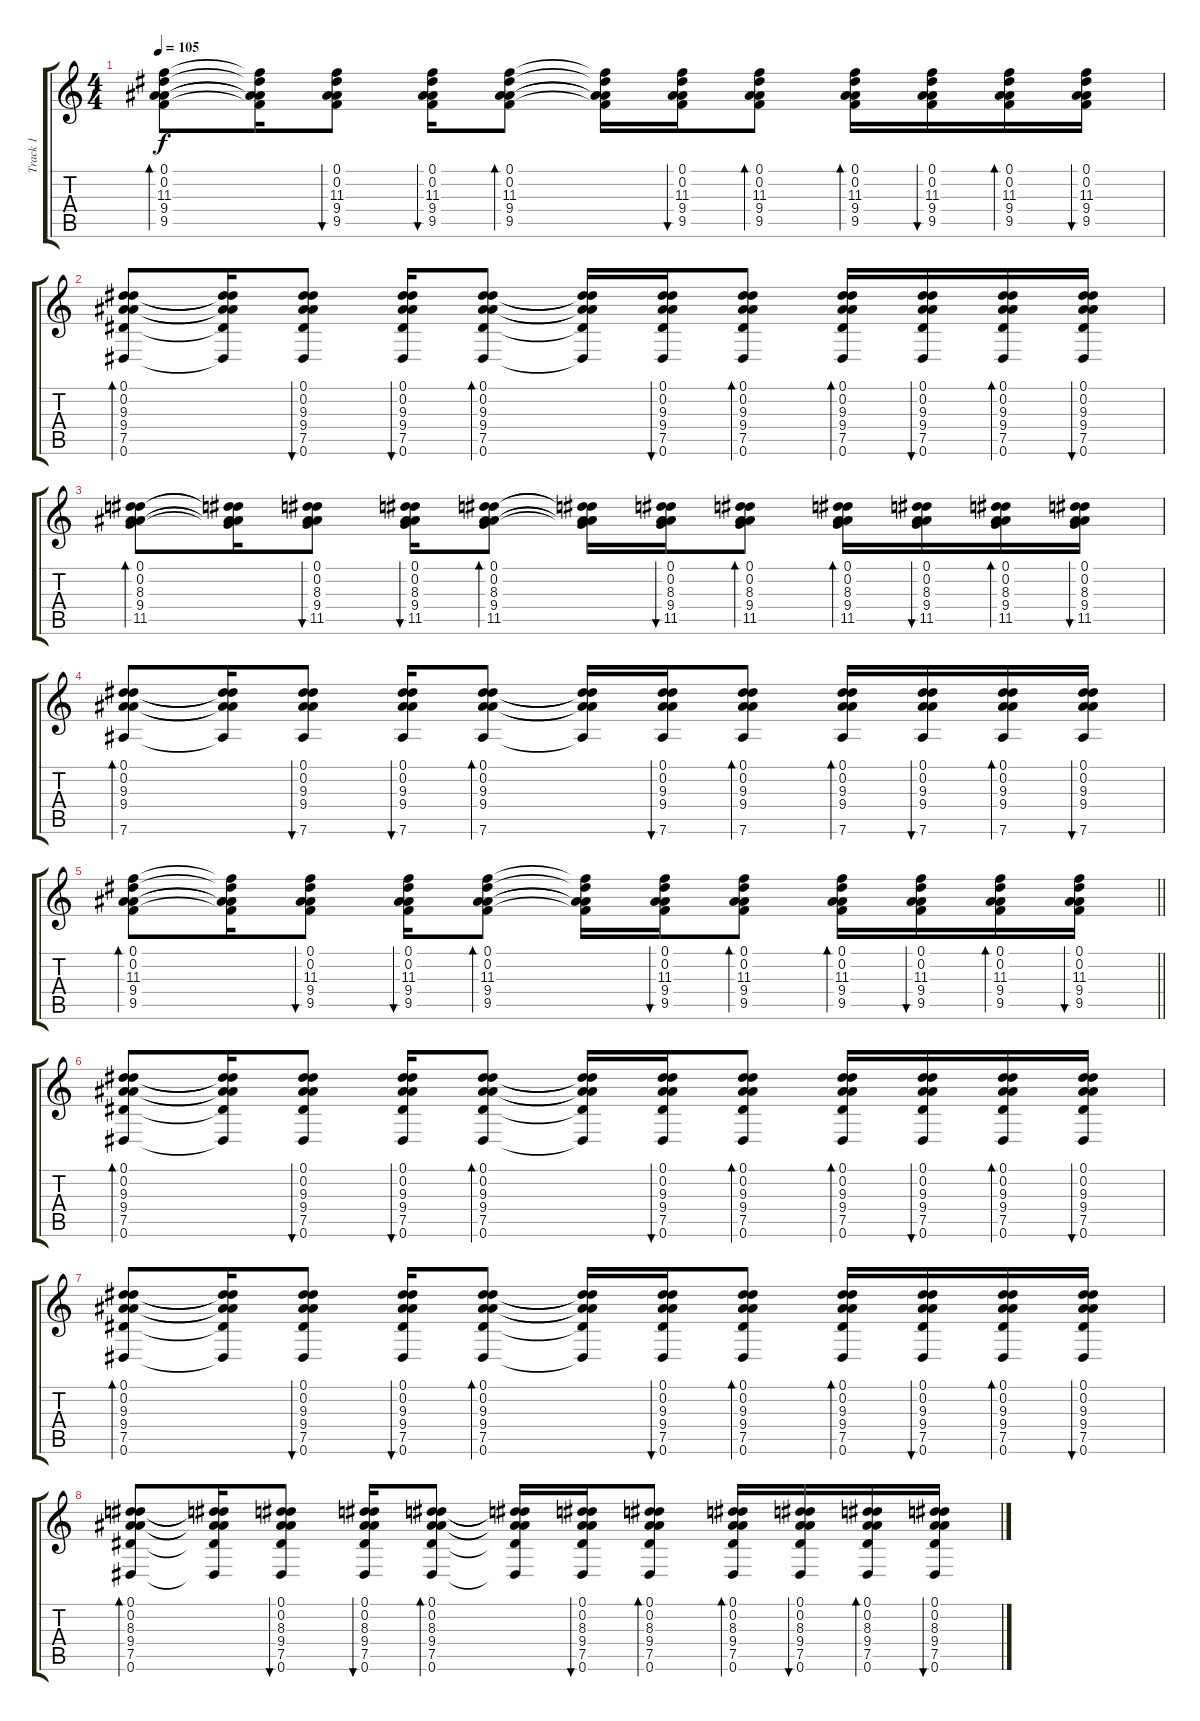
\track ("Track 1" "Track 1") {instrument acousticguitarsteel}
\staff {score tabs}
\tuning (Eb4 Bb3 Gb3 Db3 Ab2 Eb2) {hide}
\ts (4 4)
\tempo 105
\clef g2
\ks c
(0.1 0.2 11.3 9.4 9.5).8{bd 60 dy f} (0.1{t} 0.2{t} 11.3{t} 9.4{t} 9.5{t}).16 (0.1 0.2 11.3 9.4 9.5).8{bu 60} (0.1 0.2 11.3 9.4 9.5).16{bu 60} (0.1 0.2 11.3 9.4 9.5).8{bd 60} (0.1{t} 0.2{t} 11.3{t} 9.4{t} 9.5{t}).16 (0.1 0.2 11.3 9.4 9.5).16{bu 60} (0.1 0.2 11.3 9.4 9.5).8{bd 60} (0.1 0.2 11.3 9.4 9.5).16{bd 60} (0.1 0.2 11.3 9.4 9.5).16{bu 60} (0.1 0.2 11.3 9.4 9.5).16{bd 60} (0.1 0.2 11.3 9.4 9.5).16{bu 60} |
(0.1 0.2 9.3 9.4 7.5 0.6).8{bd 60} (0.1{t} 0.2{t} 9.3{t} 9.4{t} 7.5{t} 0.6{t}).16 (0.1 0.2 9.3 9.4 7.5 0.6).8{bu 60} (0.1 0.2 9.3 9.4 7.5 0.6).16{bu 60} (0.1 0.2 9.3 9.4 7.5 0.6).8{bd 60} (0.1{t} 0.2{t} 9.3{t} 9.4{t} 7.5{t} 0.6{t}).16 (0.1 0.2 9.3 9.4 7.5 0.6).16{bu 60} (0.1 0.2 9.3 9.4 7.5 0.6).8{bd 60} (0.1 0.2 9.3 9.4 7.5 0.6).16{bd 60} (0.1 0.2 9.3 9.4 7.5 0.6).16{bu 60} (0.1 0.2 9.3 9.4 7.5 0.6).16{bd 60} (0.1 0.2 9.3 9.4 7.5 0.6).16{bu 60} |
(0.1 0.2 8.3 9.4 11.5).8{bd 60} (0.1{t} 0.2{t} 8.3{t} 9.4{t} 11.5{t}).16 (0.1 0.2 8.3 9.4 11.5).8{bu 60} (0.1 0.2 8.3 9.4 11.5).16{bu 60} (0.1 0.2 8.3 9.4 11.5).8{bd 60} (0.1{t} 0.2{t} 8.3{t} 9.4{t} 11.5{t}).16 (0.1 0.2 8.3 9.4 11.5).16{bu 60} (0.1 0.2 8.3 9.4 11.5).8{bd 60} (0.1 0.2 8.3 9.4 11.5).16{bd 60} (0.1 0.2 8.3 9.4 11.5).16{bu 60} (0.1 0.2 8.3 9.4 11.5).16{bd 60} (0.1 0.2 8.3 9.4 11.5).16{bu 60} |
(0.1 0.2 9.3 9.4 7.6).8{bd 60} (0.1{t} 0.2{t} 9.3{t} 9.4{t} 7.6{t}).16 (0.1 0.2 9.3 9.4 7.6).8{bu 60} (0.1 0.2 9.3 9.4 7.6).16{bu 60} (0.1 0.2 9.3 9.4 7.6).8{bd 60} (0.1{t} 0.2{t} 9.3{t} 9.4{t} 7.6{t}).16 (0.1 0.2 9.3 9.4 7.6).16{bu 60} (0.1 0.2 9.3 9.4 7.6).8{bd 60} (0.1 0.2 9.3 9.4 7.6).16{bd 60} (0.1 0.2 9.3 9.4 7.6).16{bu 60} (0.1 0.2 9.3 9.4 7.6).16{bd 60} (0.1 0.2 9.3 9.4 7.6).16{bu 60} |
\barLineRight lightlight
(0.1 0.2 11.3 9.4 9.5).8{bd 60} (0.1{t} 0.2{t} 11.3{t} 9.4{t} 9.5{t}).16 (0.1 0.2 11.3 9.4 9.5).8{bu 60} (0.1 0.2 11.3 9.4 9.5).16{bu 60} (0.1 0.2 11.3 9.4 9.5).8{bd 60} (0.1{t} 0.2{t} 11.3{t} 9.4{t} 9.5{t}).16 (0.1 0.2 11.3 9.4 9.5).16{bu 60} (0.1 0.2 11.3 9.4 9.5).8{bd 60} (0.1 0.2 11.3 9.4 9.5).16{bd 60} (0.1 0.2 11.3 9.4 9.5).16{bu 60} (0.1 0.2 11.3 9.4 9.5).16{bd 60} (0.1 0.2 11.3 9.4 9.5).16{bu 60} |
(0.1 0.2 9.3 9.4 7.5 0.6).8{bd 60} (0.1{t} 0.2{t} 9.3{t} 9.4{t} 7.5{t} 0.6{t}).16 (0.1 0.2 9.3 9.4 7.5 0.6).8{bu 60} (0.1 0.2 9.3 9.4 7.5 0.6).16{bu 60} (0.1 0.2 9.3 9.4 7.5 0.6).8{bd 60} (0.1{t} 0.2{t} 9.3{t} 9.4{t} 7.5{t} 0.6{t}).16 (0.1 0.2 9.3 9.4 7.5 0.6).16{bu 60} (0.1 0.2 9.3 9.4 7.5 0.6).8{bd 60} (0.1 0.2 9.3 9.4 7.5 0.6).16{bd 60} (0.1 0.2 9.3 9.4 7.5 0.6).16{bu 60} (0.1 0.2 9.3 9.4 7.5 0.6).16{bd 60} (0.1 0.2 9.3 9.4 7.5 0.6).16{bu 60} |
(0.1 0.2 9.3 9.4 7.5 0.6).8{bd 60} (0.1{t} 0.2{t} 9.3{t} 9.4{t} 7.5{t} 0.6{t}).16 (0.1 0.2 9.3 9.4 7.5 0.6).8{bu 60} (0.1 0.2 9.3 9.4 7.5 0.6).16{bu 60} (0.1 0.2 9.3 9.4 7.5 0.6).8{bd 60} (0.1{t} 0.2{t} 9.3{t} 9.4{t} 7.5{t} 0.6{t}).16 (0.1 0.2 9.3 9.4 7.5 0.6).16{bu 60} (0.1 0.2 9.3 9.4 7.5 0.6).8{bd 60} (0.1 0.2 9.3 9.4 7.5 0.6).16{bd 60} (0.1 0.2 9.3 9.4 7.5 0.6).16{bu 60} (0.1 0.2 9.3 9.4 7.5 0.6).16{bd 60} (0.1 0.2 9.3 9.4 7.5 0.6).16{bu 60} |
(0.1 0.2 8.3 9.4 7.5 0.6).8{bd 60} (0.1{t} 0.2{t} 8.3{t} 9.4{t} 7.5{t} 0.6{t}).16 (0.1 0.2 8.3 9.4 7.5 0.6).8{bu 60} (0.1 0.2 8.3 9.4 7.5 0.6).16{bu 60} (0.1 0.2 8.3 9.4 7.5 0.6).8{bd 60} (0.1{t} 0.2{t} 8.3{t} 9.4{t} 7.5{t} 0.6{t}).16 (0.1 0.2 8.3 9.4 7.5 0.6).16{bu 60} (0.1 0.2 8.3 9.4 7.5 0.6).8{bd 60} (0.1 0.2 8.3 9.4 7.5 0.6).16{bd 60} (0.1 0.2 8.3 9.4 7.5 0.6).16{bu 60} (0.1 0.2 8.3 9.4 7.5 0.6).16{bd 60} (0.1 0.2 8.3 9.4 7.5 0.6).16{bu 60}
